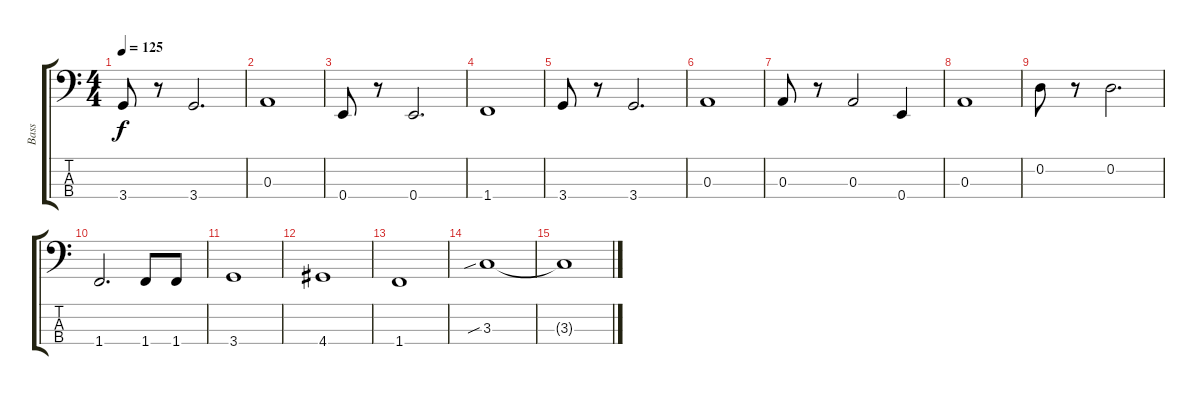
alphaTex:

\track ("Bass" "Bass") {instrument electricbassfinger}
\staff {score tabs}
\tuning (G2 D2 A1 E1) {hide}
\ts (4 4)
\tempo 125
\clef f4
\ks c
3.4.8{dy f} r.8 3.4.2{d} |
0.3.1 |
0.4.8 r.8 0.4.2{d} |
1.4.1 |
3.4.8 r.8 3.4.2{d} |
0.3.1 |
0.3.8 r.8 0.3.2 0.4.4 |
0.3.1 |
0.2.8 r.8 0.2.2{d} |
1.4.2{d} 1.4.8 1.4.8 |
3.4.1 |
4.4.1 |
1.4.1 |
3.3{sib}.1 |
3.3{t}.1
